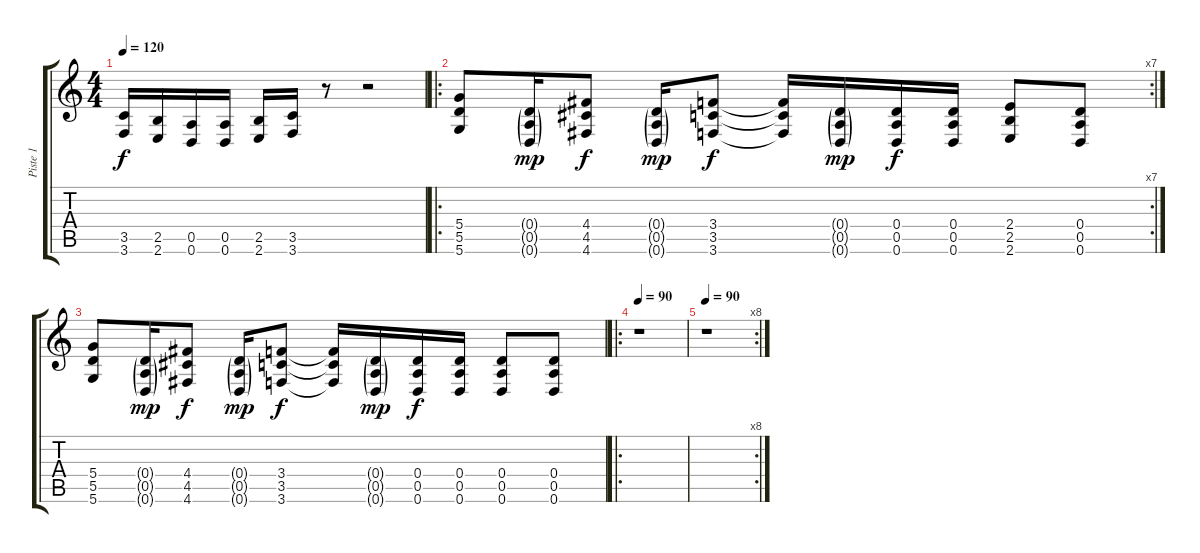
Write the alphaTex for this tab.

\track ("Piste 1" "Piste 1") {instrument overdrivenguitar}
\staff {score tabs}
\tuning (E4 B3 G3 D3 A2 D2) {hide}
\ts (4 4)
\tempo 120
\clef g2
\ks c
(3.5 3.6).16{dy f} (2.5 2.6).16 (0.5 0.6).16 (0.5 0.6).16 (2.5 2.6).16 (3.5 3.6).16 r.8 r.2 |
\ro
\rc 7
(5.4 5.5 5.6).8 (0.4{g} 0.5{g} 0.6{g}).16{dy mp} (4.4 4.5 4.6).8{dy f} (0.4{g} 0.5{g} 0.6{g}).16{dy mp} (3.4 3.5 3.6).8{dy f} (3.4{t} 3.5{t} 3.6{t}).16 (0.4{g} 0.5{g} 0.6{g}).16{dy mp} (0.4 0.5 0.6).16{dy f} (0.4 0.5 0.6).16 (2.4 2.5 2.6).8 (0.4 0.5 0.6).8 |
(5.4 5.5 5.6).8 (0.4{g} 0.5{g} 0.6{g}).16{dy mp} (4.4 4.5 4.6).8{dy f} (0.4{g} 0.5{g} 0.6{g}).16{dy mp} (3.4 3.5 3.6).8{dy f} (3.4{t} 3.5{t} 3.6{t}).16 (0.4{g} 0.5{g} 0.6{g}).16{dy mp} (0.4 0.5 0.6).16{dy f} (0.4 0.5 0.6).16 (0.4 0.5 0.6).8 (0.4 0.5 0.6).8 |
\ro
\tempo 90
r.1 |
\rc 8
\tempo 90
r.1
